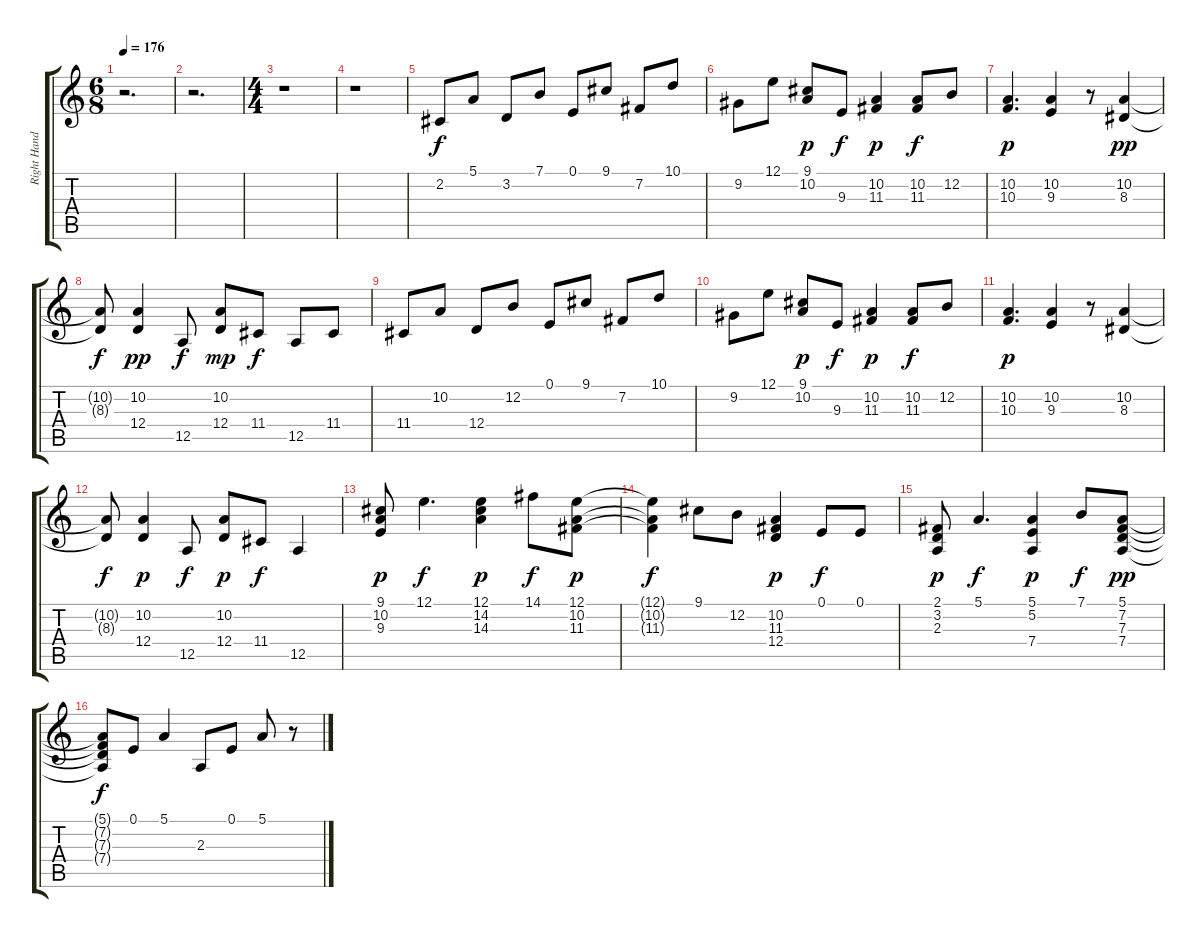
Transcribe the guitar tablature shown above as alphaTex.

\track ("Right Hand" "Right Hand") {instrument honkytonkpiano}
\staff {score tabs}
\tuning (E4 B3 G3 D3 A2 E2) {hide}
\ts (6 8)
\tempo 176
\clef g2
\ks c
r.2{d dy f} |
r.2{d} |
\ts (4 4)
r.1 |
r.1 |
2.2.8 5.1.8 3.2.8 7.1.8 0.1.8 9.1.8 7.2.8 10.1.8 |
9.2.8 12.1.8 (9.1 10.2).8{dy p} 9.3.8{dy f} (10.2 11.3).4{dy p} (10.2 11.3).8{dy f} 12.2.8 |
(10.2 10.3).4{d dy p} (10.2 9.3).4 r.8 (10.2 8.3).4{dy pp} |
(10.2{t} 8.3{t}).8{dy f} (10.2 12.4).4{dy pp} 12.5.8{dy f} (10.2 12.4).8{dy mp} 11.4.8{dy f} 12.5.8 11.4.8 |
11.4.8 10.2.8 12.4.8 12.2.8 0.1.8 9.1.8 7.2.8 10.1.8 |
9.2.8 12.1.8 (9.1 10.2).8{dy p} 9.3.8{dy f} (10.2 11.3).4{dy p} (10.2 11.3).8{dy f} 12.2.8 |
(10.2 10.3).4{d dy p} (10.2 9.3).4 r.8 (10.2 8.3).4 |
(10.2{t} 8.3{t}).8{dy f} (10.2 12.4).4{dy p} 12.5.8{dy f} (10.2 12.4).8{dy p} 11.4.8{dy f} 12.5.4 |
(9.1 10.2 9.3).8{dy p} 12.1.4{d dy f} (12.1 14.2 14.3).4{dy p} 14.1.8{dy f} (12.1 10.2 11.3).8{dy p} |
(12.1{t} 10.2{t} 11.3{t}).4{dy f} 9.1.8 12.2.8 (10.2 11.3 12.4).4{dy p} 0.1.8{dy f} 0.1.8 |
(2.1 3.2 2.3).8{dy p} 5.1.4{d dy f} (5.1 5.2 7.4).4{dy p} 7.1.8{dy f} (5.1 7.2 7.3 7.4).8{dy pp} |
(5.1{t} 7.2{t} 7.3{t} 7.4{t}).8{dy f} 0.1.8 5.1.4 2.3.8 0.1.8 5.1.8 r.8
